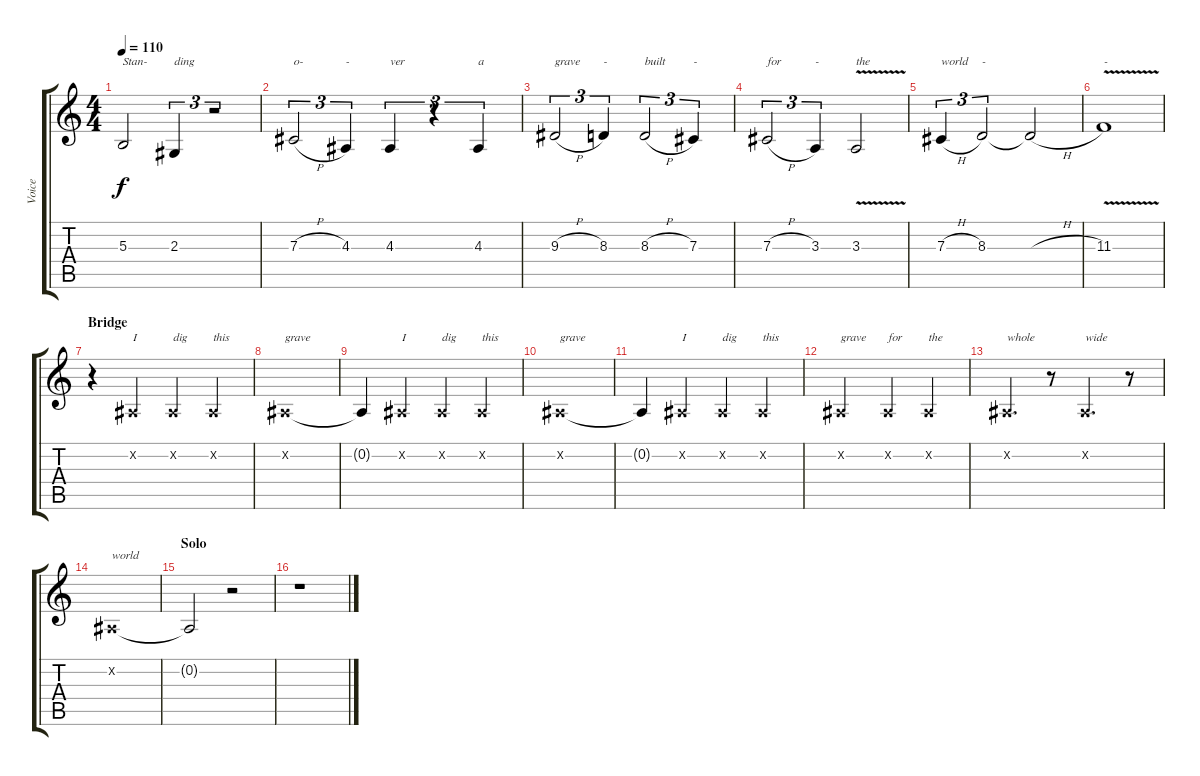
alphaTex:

\track ("Voice" "Voice") {instrument lead6voice}
\staff {score tabs}
\tuning (Eb4 Bb3 Gb3 Db3 Ab2 Eb2) {hide}
\ts (4 4)
\tempo 110
\clef g2
\ks c
5.3.2{txt "Stan-" dy f} 2.3.4{tu (3 2) txt "ding"} r.2{tu (3 2)} |
7.3{h}.2{tu (3 2) txt "o-"} 4.3.4{tu (3 2) txt "-"} 4.3.4{tu (3 2) txt "ver"} r.4{tu (3 2)} 4.3.4{tu (3 2) txt "a"} |
9.3{h}.2{tu (3 2) txt "grave"} 8.3.4{tu (3 2) txt "-"} 8.3{h}.2{tu (3 2) txt "built"} 7.3.4{tu (3 2) txt "-"} |
7.3{h}.2{tu (3 2) txt "for"} 3.3.4{tu (3 2) txt "-"} 3.3{v}.2{txt "the"} |
7.3{h}.4{tu (3 2) txt "world"} 8.3.2{tu (3 2) txt "-"} 8.3{h t}.2 |
11.3{v}.1{txt "-"} |
\section ("" "Bridge")
r.4 0.2{x}.4{txt "I"} 0.2{x}.4{txt "dig"} 0.2{x}.4{txt "this"} |
0.2{x}.1{txt "grave"} |
0.2{t}.4 0.2{x}.4{txt "I"} 0.2{x}.4{txt "dig"} 0.2{x}.4{txt "this"} |
0.2{x}.1{txt "grave"} |
0.2{t}.4 0.2{x}.4{txt "I"} 0.2{x}.4{txt "dig"} 0.2{x}.4{txt "this"} |
0.2{x}.2{txt "grave"} 0.2{x}.4{txt "for"} 0.2{x}.4{txt "the"} |
0.2{x}.4{d txt "whole"} r.8 0.2{x}.4{d txt "wide"} r.8 |
0.2{x}.1{txt "world"} |
\section ("" "Solo")
0.2{t}.2 r.2 |
r.1
